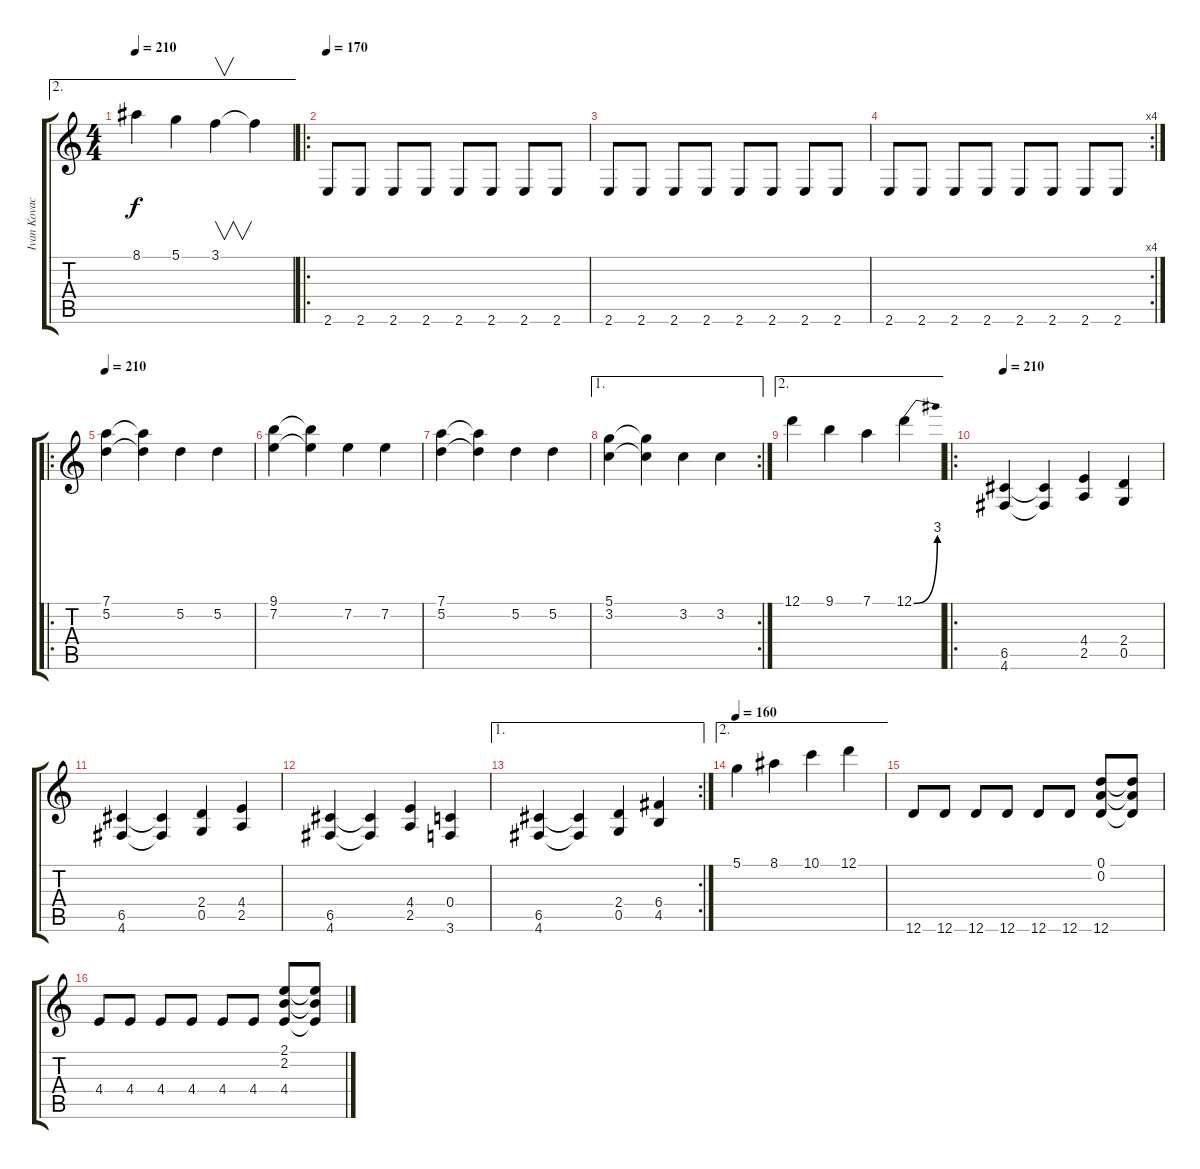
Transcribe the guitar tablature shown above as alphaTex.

\track ("Ivan Kovachi" "Ivan Kovac") {instrument overdrivenguitar}
\staff {score tabs}
\tuning (D4 A3 F3 C3 G2 D2) {hide}
\ae 2
\ts (4 4)
\tempo 210
\clef g2
\ks c
8.1.4{dy f} 5.1.4 3.1.4{v} 3.1{t}.4 |
\ro
\tempo 170
2.6.8 2.6.8 2.6.8 2.6.8 2.6.8 2.6.8 2.6.8 2.6.8 |
2.6.8 2.6.8 2.6.8 2.6.8 2.6.8 2.6.8 2.6.8 2.6.8 |
\rc 4
2.6.8 2.6.8 2.6.8 2.6.8 2.6.8 2.6.8 2.6.8 2.6.8 |
\ro
\tempo 210
(7.1 5.2).4 (7.1{t} 5.2{t}).4 5.2.4 5.2.4 |
(9.1 7.2).4 (9.1{t} 7.2{t}).4 7.2.4 7.2.4 |
(7.1 5.2).4 (7.1{t} 5.2{t}).4 5.2.4 5.2.4 |
\ae 1
\rc 2
(5.1 3.2).4 (5.1{t} 3.2{t}).4 3.2.4 3.2.4 |
\ae 2
12.1.4 9.1.4 7.1.4 12.1{be (bend 0 0 60 12)}.4 |
\ro
\tempo 210
(6.5 4.6).4 (6.5{t} 4.6{t}).4 (4.4 2.5).4 (2.4 0.5).4 |
(6.5 4.6).4 (6.5{t} 4.6{t}).4 (2.4 0.5).4 (4.4 2.5).4 |
(6.5 4.6).4 (6.5{t} 4.6{t}).4 (4.4 2.5).4 (0.4 3.6).4 |
\ae 1
\rc 2
(6.5 4.6).4 (6.5{t} 4.6{t}).4 (2.4 0.5).4 (6.4 4.5).4 |
\ae 2
\tempo 160
5.1.4 8.1.4 10.1.4 12.1.4 |
12.6.8 12.6.8 12.6.8 12.6.8 12.6.8 12.6.8 (0.1 0.2 12.6).8 (0.1{t} 0.2{t} 12.6{t}).8 |
4.4.8 4.4.8 4.4.8 4.4.8 4.4.8 4.4.8 (2.1 2.2 4.4).8 (2.1{t} 2.2{t} 4.4{t}).8
